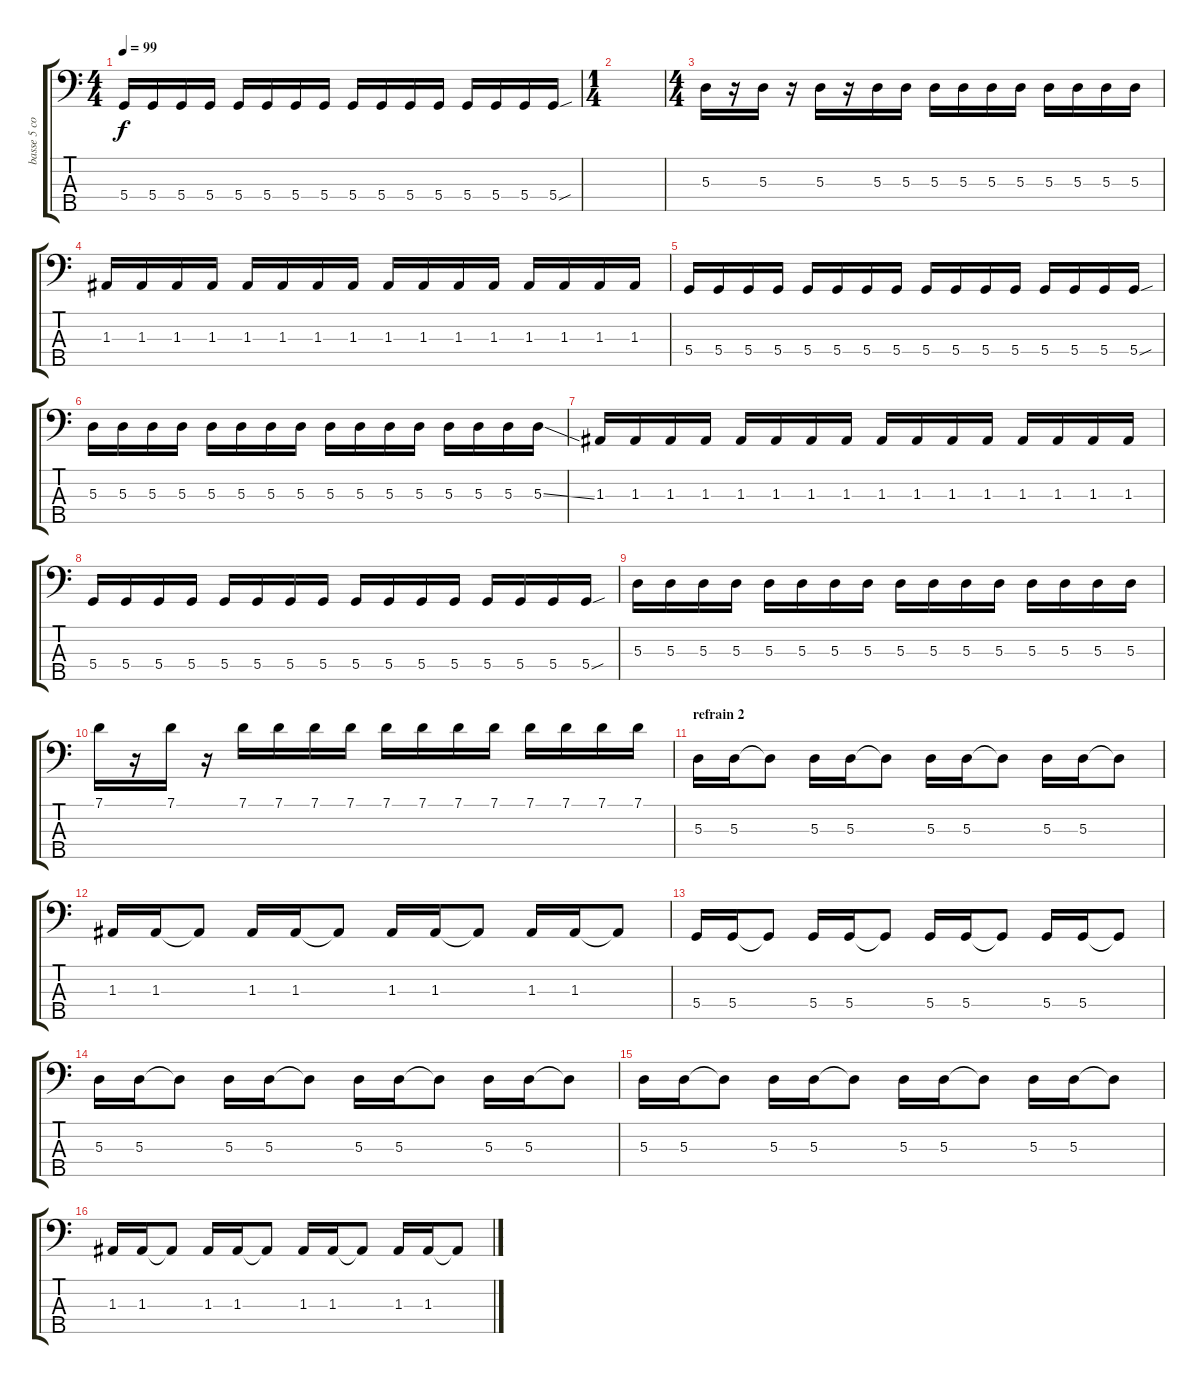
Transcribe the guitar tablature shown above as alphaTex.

\track ("basse 5 cordes (dropped D)" "basse 5 co") {instrument electricbassfinger}
\staff {score tabs}
\tuning (G2 D2 A1 D1 B0) {hide}
\ts (4 4)
\tempo 99
\clef f4
\ks c
5.4.16{dy f} 5.4.16 5.4.16 5.4.16 5.4.16 5.4.16 5.4.16 5.4.16 5.4.16 5.4.16 5.4.16 5.4.16 5.4.16 5.4.16 5.4.16 5.4{sou}.16 |
\ts (1 4)
|
\ts (4 4)
5.3.16 r.16 5.3.16 r.16 5.3.16 r.16 5.3.16 5.3.16 5.3.16 5.3.16 5.3.16 5.3.16 5.3.16 5.3.16 5.3.16 5.3.16 |
1.3.16 1.3.16 1.3.16 1.3.16 1.3.16 1.3.16 1.3.16 1.3.16 1.3.16 1.3.16 1.3.16 1.3.16 1.3.16 1.3.16 1.3.16 1.3.16 |
5.4.16 5.4.16 5.4.16 5.4.16 5.4.16 5.4.16 5.4.16 5.4.16 5.4.16 5.4.16 5.4.16 5.4.16 5.4.16 5.4.16 5.4.16 5.4{sou}.16 |
5.3.16 5.3.16 5.3.16 5.3.16 5.3.16 5.3.16 5.3.16 5.3.16 5.3.16 5.3.16 5.3.16 5.3.16 5.3.16 5.3.16 5.3.16 5.3{ss}.16 |
1.3.16 1.3.16 1.3.16 1.3.16 1.3.16 1.3.16 1.3.16 1.3.16 1.3.16 1.3.16 1.3.16 1.3.16 1.3.16 1.3.16 1.3.16 1.3.16 |
5.4.16 5.4.16 5.4.16 5.4.16 5.4.16 5.4.16 5.4.16 5.4.16 5.4.16 5.4.16 5.4.16 5.4.16 5.4.16 5.4.16 5.4.16 5.4{sou}.16 |
5.3.16 5.3.16 5.3.16 5.3.16 5.3.16 5.3.16 5.3.16 5.3.16 5.3.16 5.3.16 5.3.16 5.3.16 5.3.16 5.3.16 5.3.16 5.3.16 |
7.1.16 r.16 7.1.16 r.16 7.1.16 7.1.16 7.1.16 7.1.16 7.1.16 7.1.16 7.1.16 7.1.16 7.1.16 7.1.16 7.1.16 7.1.16 |
\section ("" "refrain 2")
5.3.16{volume 16} 5.3.16 5.3{t}.8 5.3.16 5.3.16 5.3{t}.8 5.3.16 5.3.16 5.3{t}.8 5.3.16 5.3.16 5.3{t}.8 |
1.3.16 1.3.16 1.3{t}.8 1.3.16 1.3.16 1.3{t}.8 1.3.16 1.3.16 1.3{t}.8 1.3.16 1.3.16 1.3{t}.8 |
5.4.16 5.4.16 5.4{t}.8 5.4.16 5.4.16 5.4{t}.8 5.4.16 5.4.16 5.4{t}.8 5.4.16 5.4.16 5.4{t}.8 |
5.3.16 5.3.16 5.3{t}.8 5.3.16 5.3.16 5.3{t}.8 5.3.16 5.3.16 5.3{t}.8 5.3.16 5.3.16 5.3{t}.8 |
5.3.16{volume 16} 5.3.16 5.3{t}.8 5.3.16 5.3.16 5.3{t}.8 5.3.16 5.3.16 5.3{t}.8 5.3.16 5.3.16 5.3{t}.8 |
1.3.16 1.3.16 1.3{t}.8 1.3.16 1.3.16 1.3{t}.8 1.3.16 1.3.16 1.3{t}.8 1.3.16 1.3.16 1.3{t}.8
